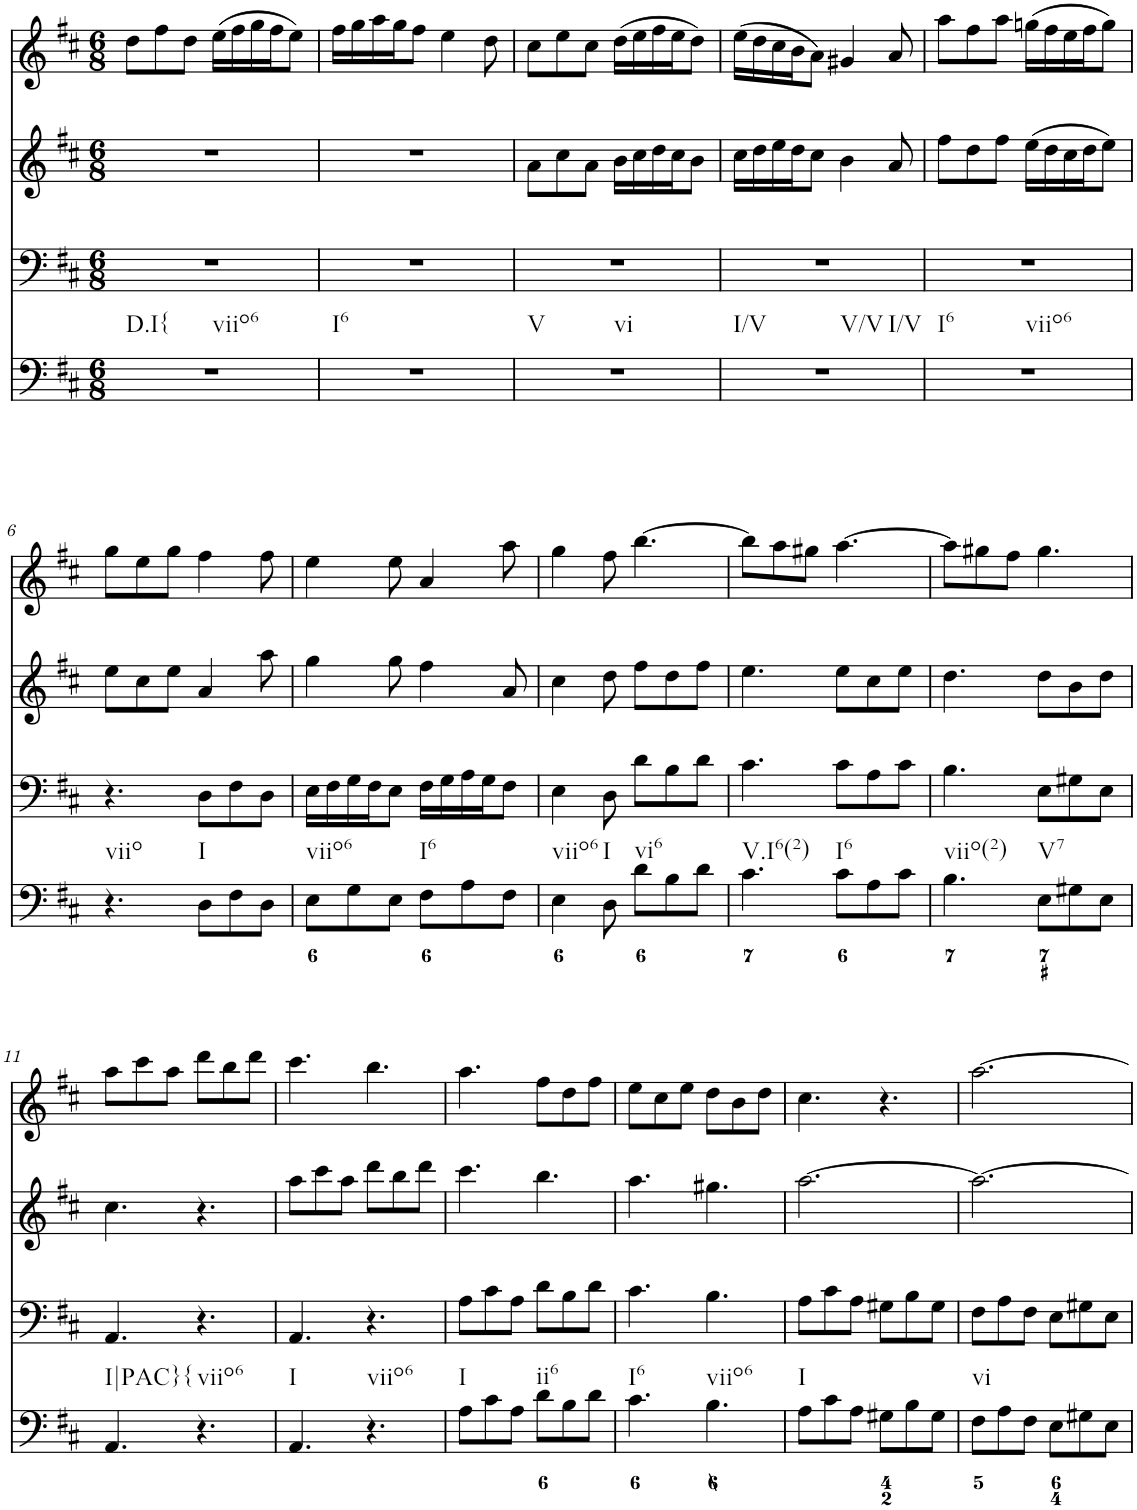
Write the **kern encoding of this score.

**kern	**kern	**kern	**kern
*part4	*part3	*part2	*part1
*staff4	*staff3	*staff2	*staff1
*I"Piano	*I"Piano	*I"Piano	*I"Piano
*I'Pno	*I'Pno	*I'Pno	*I'Pno
*clefF4	*clefF4	*clefG2	*clefG2
*k[f#c#]	*k[f#c#]	*k[f#c#]	*k[f#c#]
*D:	*D:	*D:	*D:
*M6/8	*M6/8	*M6/8	*M6/8
=1	=1	=1	=1
!LO:TX:b:t=D.I{	!	!	!
!LO:TX:b:t=viio6	!	!	!
2.r	2.r	2.r	8dd\L
.	.	.	8ff#\
.	.	.	8dd\J
.	.	.	(16ee\LL
.	.	.	16ff#\
.	.	.	16gg\
.	.	.	16ff#\J
.	.	.	8ee\J)
=2	=2	=2	=2
!LO:TX:b:t=I6	!	!	!
2.r	2.r	2.r	16ff#\LL
.	.	.	16gg\
.	.	.	16aa\
.	.	.	16gg\J
.	.	.	8ff#\J
.	.	.	4ee\
.	.	.	8dd\
=3	=3	=3	=3
!LO:TX:b:t=V	!	!	!
!LO:TX:b:t=vi	!	!	!
2.r	2.r	8a\L	8cc#\L
.	.	8cc#\	8ee\
.	.	8a\J	8cc#\J
.	.	16b\LL	(16dd\LL
.	.	16cc#\	16ee\
.	.	16dd\	16ff#\
.	.	16cc#\J	16ee\J
.	.	8b\J	8dd\J)
=4	=4	=4	=4
!LO:TX:b:t=I/V	!	!	!
!LO:TX:b:t=V/V	!	!	!
!LO:TX:b:t=I/V	!	!	!
2.r	2.r	16cc#\LL	(16ee\LL
.	.	16dd\	16dd\
.	.	16ee\	16cc#\
.	.	16dd\J	16b\J
.	.	8cc#\J	8a\J)
.	.	4b\	4g#X/
.	.	8a/	8a/
=5	=5	=5	=5
!LO:TX:b:t=I6	!	!	!
!LO:TX:b:t=viio6	!	!	!
2.r	2.r	8ff#\L	8aa\L
.	.	8dd\	8ff#\
.	.	8ff#\J	8aa\J
.	.	(16ee\LL	(16ggn\LL
.	.	16dd\	16ff#\
.	.	16cc#\	16ee\
.	.	16dd\J	16ff#\J
.	.	8ee\J)	8gg\J)
!!LO:LB:g=z
=6	=6	=6	=6
!LO:TX:b:t=viio	!	!	!
4.r	4.r	8ee\L	8gg\L
.	.	8cc#\	8ee\
.	.	8ee\J	8gg\J
!LO:TX:b:t=I	!	!	!
8D\L	8D\L	4a/	4ff#\
8F#\	8F#\	.	.
8D\J	8D\J	8aa\	8ff#\
=7	=7	=7	=7
!LO:TX:b:t=viio6	!	!	!
8E\L	16E\LL	4gg\	4ee\
.	16F#\	.	.
8G\	16G\	.	.
.	16F#\J	.	.
8E\J	8E\J	8gg\	8ee\
!LO:TX:b:t=I6	!	!	!
8F#\L	16F#\LL	4ff#\	4a/
.	16G\	.	.
8A\	16A\	.	.
.	16G\J	.	.
8F#\J	8F#\J	8a/	8aa\
=8	=8	=8	=8
!LO:TX:b:t=viio6	!	!	!
4E\	4E\	4cc#\	4gg\
!LO:TX:b:t=I	!	!	!
8D\	8D\	8dd\	8ff#\
!LO:TX:b:t=vi6	!	!	!
8d\L	8d\L	8ff#\L	[4.bb\
8B\	8B\	8dd\	.
8d\J	8d\J	8ff#\J	.
=9	=9	=9	=9
!LO:TX:b:t=V.I6(2)	!	!	!
4.c#\	4.c#\	4.ee\	8bb\L]
.	.	.	8aa\
.	.	.	8gg#X\J
!LO:TX:b:t=I6	!	!	!
8c#\L	8c#\L	8ee\L	[4.aa\
8A\	8A\	8cc#\	.
8c#\J	8c#\J	8ee\J	.
=10	=10	=10	=10
!LO:TX:b:t=viio(2)	!	!	!
4.B\	4.B\	4.dd\	8aa\L]
.	.	.	8gg#X\
.	.	.	8ff#\J
!LO:TX:b:t=V7	!	!	!
8E\L	8E\L	8dd\L	4.gg#\
8G#X\	8G#X\	8b\	.
8E\J	8E\J	8dd\J	.
!!LO:LB:g=z
=11	=11	=11	=11
!LO:TX:b:t=I|PAC}{	!	!	!
4.AA/	4.AA/	4.cc#\	8aa\L
.	.	.	8ccc#\
.	.	.	8aa\J
!LO:TX:b:t=viio6	!	!	!
4.r	4.r	4.r	8ddd\L
.	.	.	8bb\
.	.	.	8ddd\J
=12	=12	=12	=12
!LO:TX:b:t=I	!	!	!
4.AA/	4.AA/	8aa\L	4.ccc#\
.	.	8ccc#\	.
.	.	8aa\J	.
!LO:TX:b:t=viio6	!	!	!
4.r	4.r	8ddd\L	4.bb\
.	.	8bb\	.
.	.	8ddd\J	.
=13	=13	=13	=13
!LO:TX:b:t=I	!	!	!
8A\L	8A\L	4.ccc#\	4.aa\
8c#\	8c#\	.	.
8A\J	8A\J	.	.
!LO:TX:b:t=ii6	!	!	!
8d\L	8d\L	4.bb\	8ff#\L
8B\	8B\	.	8dd\
8d\J	8d\J	.	8ff#\J
=14	=14	=14	=14
!LO:TX:b:t=I6	!	!	!
4.c#\	4.c#\	4.aa\	8ee\L
.	.	.	8cc#\
.	.	.	8ee\J
!LO:TX:b:t=viio6	!	!	!
4.B\	4.B\	4.gg#X\	8dd\L
.	.	.	8b\
.	.	.	8dd\J
=15	=15	=15	=15
!LO:TX:b:t=I	!	!	!
8A\L	8A\L	[2.aa\	4.cc#\
8c#\	8c#\	.	.
8A\J	8A\J	.	.
8G#X\L	8G#X\L	.	4.r
8B\	8B\	.	.
8G#\J	8G#\J	.	.
=16	=16	=16	=16
!LO:TX:b:t=vi	!	!	!
8F#\L	8F#\L	2.aa\_	[2.aa\
8A\	8A\	.	.
8F#\J	8F#\J	.	.
8E\L	8E\L	.	.
8G#X\	8G#X\	.	.
8E\J	8E\J	.	.
=	=	=	=
*-	*-	*-	*-
